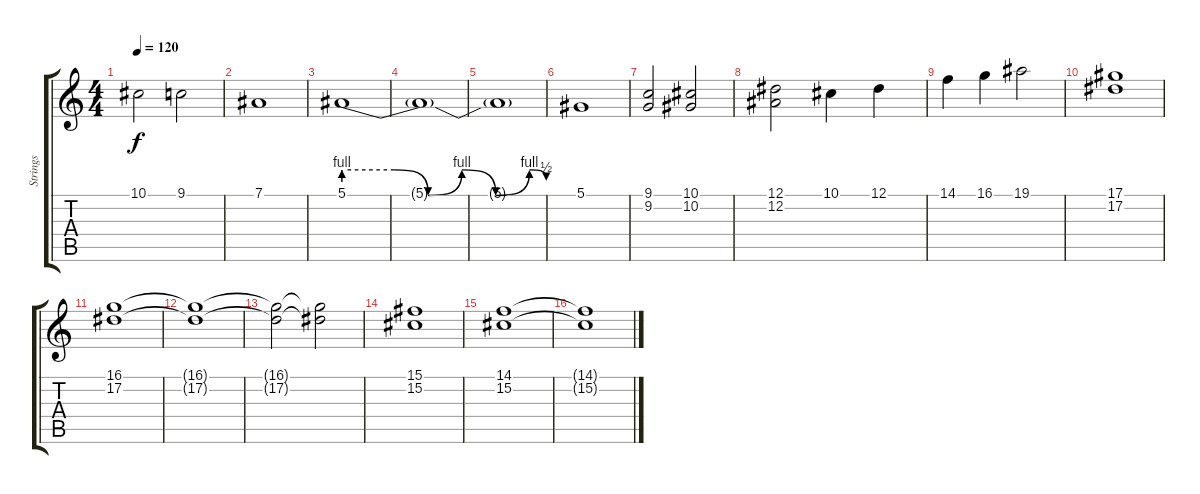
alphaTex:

\track ("Strings" "Strings") {instrument stringensemble2}
\staff {score tabs}
\tuning (Eb4 Bb3 Gb3 Db3 Ab2 Eb2) {hide}
\ts (4 4)
\tempo 120
\clef g2
\ks c
10.1.2{dy f} 9.1.2 |
7.1.1 |
5.1{be (custom 0 4 15 4 25 0 35 4 45 0 55 4 60 2)}.1 |
5.1{t}.1 |
5.1{t}.1 |
5.1.1 |
(9.1 9.2).2 (10.1 10.2).2 |
(12.1 12.2).2 10.1.4 12.1.4 |
14.1.4 16.1.4 19.1.2 |
(17.1 17.2).1 |
(16.1 17.2).1 |
(16.1{t} 17.2{t}).1 |
(16.1{t} 17.2{t}).2 (16.1{t} 17.2{t}).2 |
(15.1 15.2).1 |
(14.1 15.2).1 |
(14.1{t} 15.2{t}).1
